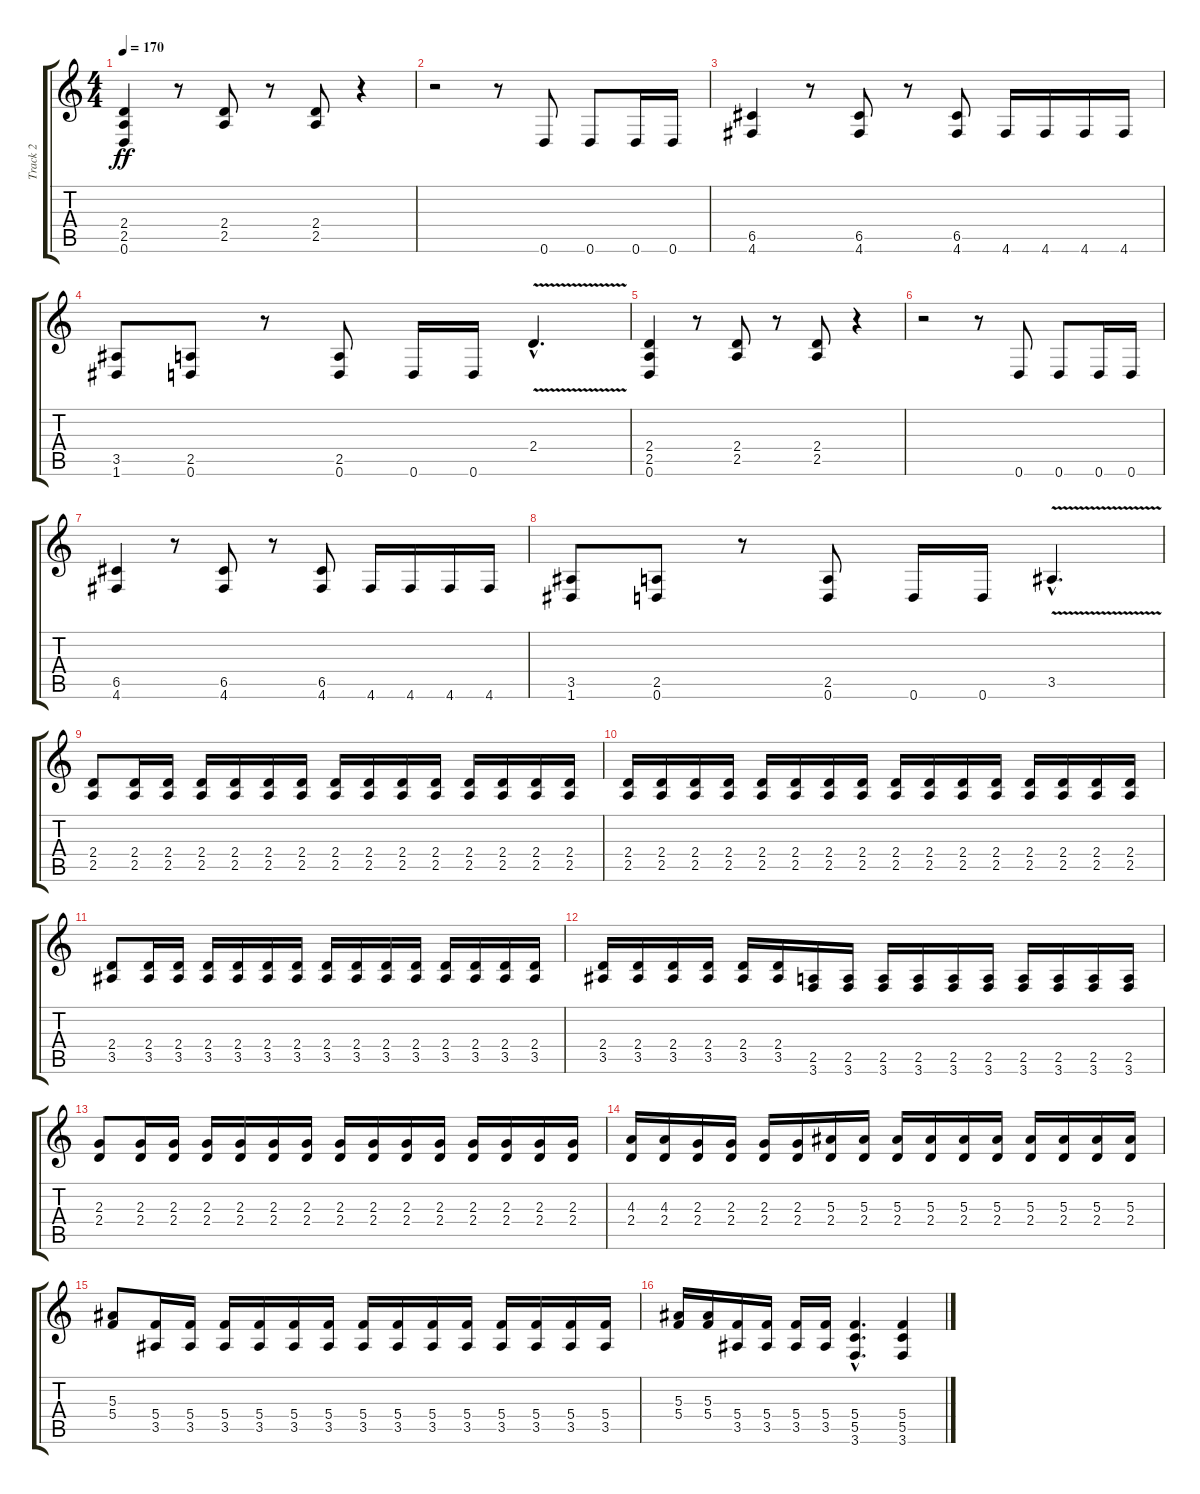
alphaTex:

\track ("Track 2" "Track 2") {instrument distortionguitar}
\staff {score tabs}
\tuning (D4 A3 F3 C3 G2 D2) {hide}
\ts (4 4)
\tempo 170
\clef g2
\ks c
(2.4 2.5 0.6).4{dy ff} r.8 (2.4 2.5).8 r.8 (2.4 2.5).8 r.4 |
r.2 r.8 0.6.8 0.6.8 0.6.16 0.6.16 |
(6.5 4.6).4 r.8 (6.5 4.6).8 r.8 (6.5 4.6).8 4.6.16 4.6.16 4.6.16 4.6.16 |
(3.5 1.6).8 (2.5 0.6).8 r.8 (2.5 0.6).8 0.6.16 0.6.16 2.4{v hac}.4{d instrument distortionguitar} |
(2.4 2.5 0.6).4{instrument distortionguitar} r.8 (2.4 2.5).8 r.8 (2.4 2.5).8 r.4 |
r.2 r.8 0.6.8 0.6.8 0.6.16 0.6.16 |
(6.5 4.6).4 r.8 (6.5 4.6).8 r.8 (6.5 4.6).8 4.6.16 4.6.16 4.6.16 4.6.16 |
(3.5 1.6).8 (2.5 0.6).8 r.8 (2.5 0.6).8 0.6.16 0.6.16 3.5{v hac}.4{d instrument distortionguitar} |
(2.4 2.5).8{instrument distortionguitar} (2.4 2.5).16 (2.4 2.5).16 (2.4 2.5).16 (2.4 2.5).16 (2.4 2.5).16 (2.4 2.5).16 (2.4 2.5).16 (2.4 2.5).16 (2.4 2.5).16 (2.4 2.5).16 (2.4 2.5).16 (2.4 2.5).16 (2.4 2.5).16 (2.4 2.5).16 |
(2.4 2.5).16 (2.4 2.5).16 (2.4 2.5).16 (2.4 2.5).16 (2.4 2.5).16 (2.4 2.5).16 (2.4 2.5).16 (2.4 2.5).16 (2.4 2.5).16 (2.4 2.5).16 (2.4 2.5).16 (2.4 2.5).16 (2.4 2.5).16 (2.4 2.5).16 (2.4 2.5).16 (2.4 2.5).16 |
(2.4 3.5).8 (2.4 3.5).16 (2.4 3.5).16 (2.4 3.5).16 (2.4 3.5).16 (2.4 3.5).16 (2.4 3.5).16 (2.4 3.5).16 (2.4 3.5).16 (2.4 3.5).16 (2.4 3.5).16 (2.4 3.5).16 (2.4 3.5).16 (2.4 3.5).16 (2.4 3.5).16 |
(2.4 3.5).16 (2.4 3.5).16 (2.4 3.5).16 (2.4 3.5).16 (2.4 3.5).16 (2.4 3.5).16 (2.5 3.6).16 (2.5 3.6).16 (2.5 3.6).16 (2.5 3.6).16 (2.5 3.6).16 (2.5 3.6).16 (2.5 3.6).16 (2.5 3.6).16 (2.5 3.6).16 (2.5 3.6).16 |
(2.3 2.4).8 (2.3 2.4).16 (2.3 2.4).16 (2.3 2.4).16 (2.3 2.4).16 (2.3 2.4).16 (2.3 2.4).16 (2.3 2.4).16 (2.3 2.4).16 (2.3 2.4).16 (2.3 2.4).16 (2.3 2.4).16 (2.3 2.4).16 (2.3 2.4).16 (2.3 2.4).16 |
(4.3 2.4).16 (4.3 2.4).16 (2.3 2.4).16 (2.3 2.4).16 (2.3 2.4).16 (2.3 2.4).16 (5.3 2.4).16 (5.3 2.4).16 (5.3 2.4).16 (5.3 2.4).16 (5.3 2.4).16 (5.3 2.4).16 (5.3 2.4).16 (5.3 2.4).16 (5.3 2.4).16 (5.3 2.4).16 |
(5.3 5.4).8 (5.4 3.5).16 (5.4 3.5).16 (5.4 3.5).16 (5.4 3.5).16 (5.4 3.5).16 (5.4 3.5).16 (5.4 3.5).16 (5.4 3.5).16 (5.4 3.5).16 (5.4 3.5).16 (5.4 3.5).16 (5.4 3.5).16 (5.4 3.5).16 (5.4 3.5).16 |
(5.3 5.4).16 (5.3 5.4).16 (5.4 3.5).16 (5.4 3.5).16 (5.4 3.5).16 (5.4 3.5).16 (5.4{hac} 5.5{hac} 3.6{hac}).4{d} (5.4 5.5 3.6).4
